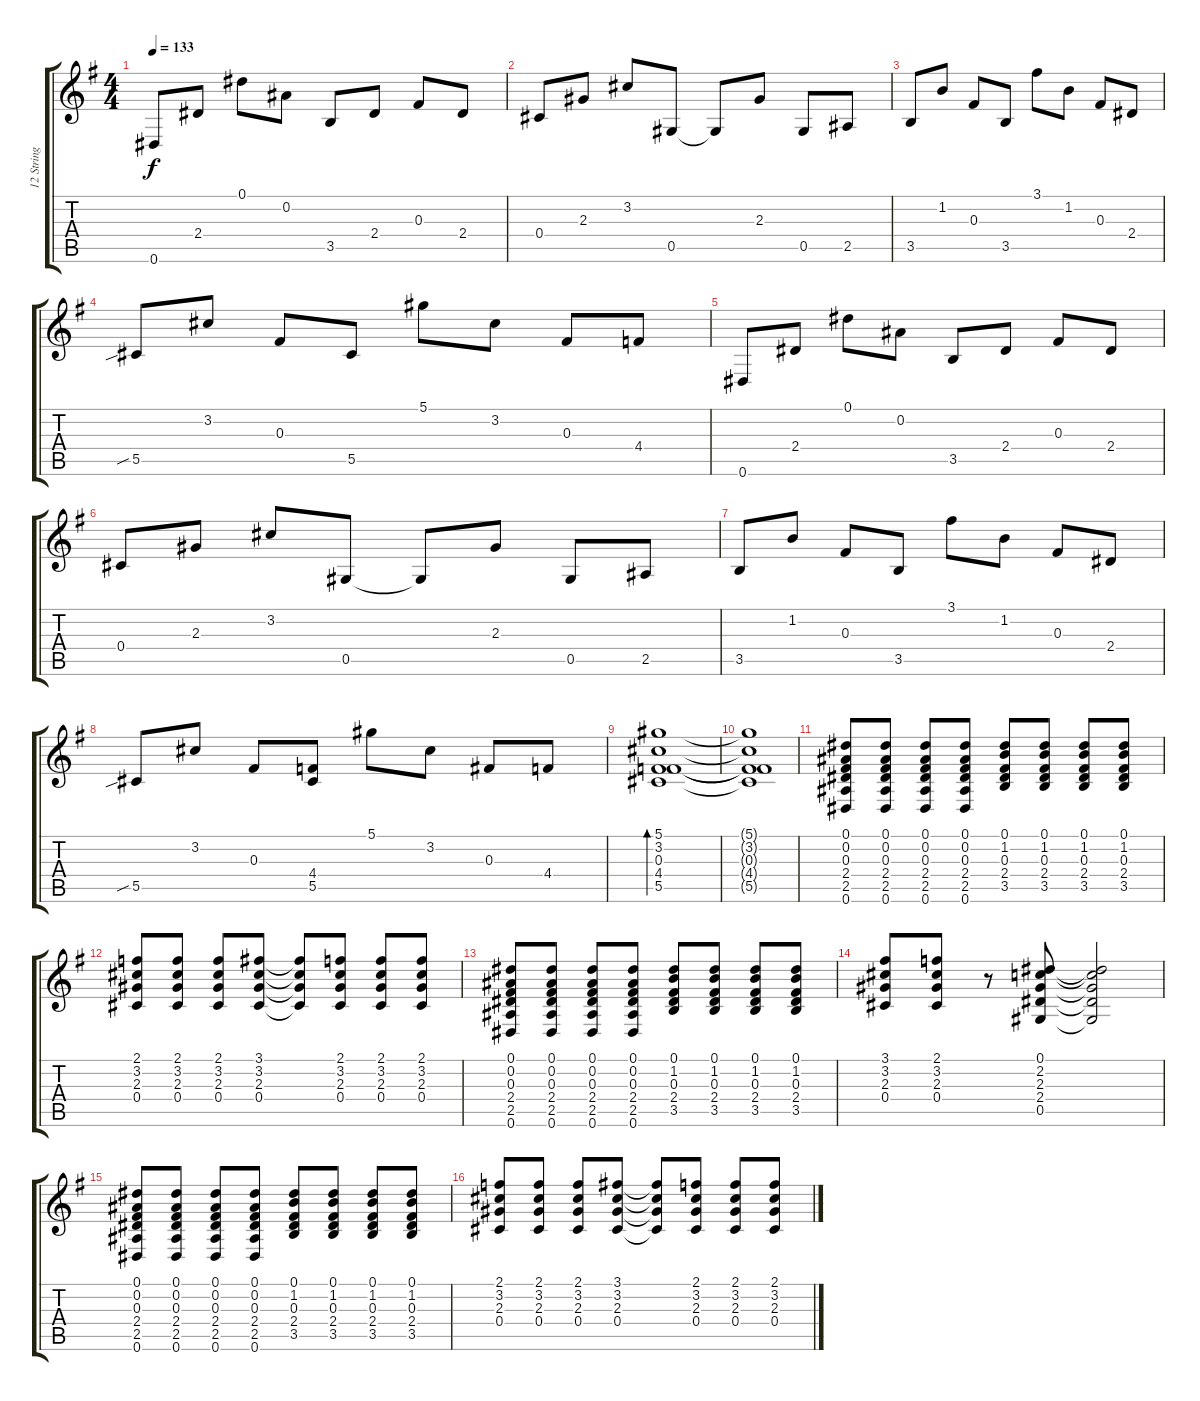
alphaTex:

\track ("12 String Acoustic Guitar 1" "12 String ") {instrument acousticguitarsteel}
\staff {score tabs}
\tuning (Eb4 Bb3 Gb3 Db3 Ab2 Eb2) {hide}
\ts (4 4)
\tempo 133
\clef g2
\ks g
0.6.8{dy f} 2.4.8 0.1.8 0.2.8 3.5.8 2.4.8 0.3.8 2.4.8 |
0.4.8 2.3.8 3.2.8 0.5.8 0.5{t}.8 2.3.8 0.5.8 2.5.8 |
3.5.8 1.2.8 0.3.8 3.5.8 3.1.8 1.2.8 0.3.8 2.4.8 |
5.5{sib}.8 3.2.8 0.3.8 5.5.8 5.1.8 3.2.8 0.3.8 4.4.8 |
0.6.8 2.4.8 0.1.8 0.2.8 3.5.8 2.4.8 0.3.8 2.4.8 |
0.4.8 2.3.8 3.2.8 0.5.8 0.5{t}.8 2.3.8 0.5.8 2.5.8 |
3.5.8 1.2.8 0.3.8 3.5.8 3.1.8 1.2.8 0.3.8 2.4.8 |
5.5{sib}.8 3.2.8 0.3.8 (4.4 5.5).8 5.1.8 3.2.8 0.3.8 4.4.8 |
(5.1 3.2 0.3 4.4 5.5).1{bd 120} |
(5.1{t} 3.2{t} 0.3{t} 4.4{t} 5.5{t}).1 |
(0.1 0.2 0.3 2.4 2.5 0.6).8 (0.1 0.2 0.3 2.4 2.5 0.6).8 (0.1 0.2 0.3 2.4 2.5 0.6).8 (0.1 0.2 0.3 2.4 2.5 0.6).8 (0.1 1.2 0.3 2.4 3.5).8 (0.1 1.2 0.3 2.4 3.5).8 (0.1 1.2 0.3 2.4 3.5).8 (0.1 1.2 0.3 2.4 3.5).8 |
(2.1 3.2 2.3 0.4).8 (2.1 3.2 2.3 0.4).8 (2.1 3.2 2.3 0.4).8 (3.1 3.2 2.3 0.4).8 (3.1{t} 3.2{t} 2.3{t} 0.4{t}).8 (2.1 3.2 2.3 0.4).8 (2.1 3.2 2.3 0.4).8 (2.1 3.2 2.3 0.4).8 |
(0.1 0.2 0.3 2.4 2.5 0.6).8 (0.1 0.2 0.3 2.4 2.5 0.6).8 (0.1 0.2 0.3 2.4 2.5 0.6).8 (0.1 0.2 0.3 2.4 2.5 0.6).8 (0.1 1.2 0.3 2.4 3.5).8 (0.1 1.2 0.3 2.4 3.5).8 (0.1 1.2 0.3 2.4 3.5).8 (0.1 1.2 0.3 2.4 3.5).8 |
(3.1 3.2 2.3 0.4).8 (2.1 3.2 2.3 0.4).8 r.8 (0.1 2.2 2.3 2.4 0.5).8 (0.1{t} 2.2{t} 2.3{t} 2.4{t} 0.5{t}).2 |
(0.1 0.2 0.3 2.4 2.5 0.6).8 (0.1 0.2 0.3 2.4 2.5 0.6).8 (0.1 0.2 0.3 2.4 2.5 0.6).8 (0.1 0.2 0.3 2.4 2.5 0.6).8 (0.1 1.2 0.3 2.4 3.5).8 (0.1 1.2 0.3 2.4 3.5).8 (0.1 1.2 0.3 2.4 3.5).8 (0.1 1.2 0.3 2.4 3.5).8 |
(2.1 3.2 2.3 0.4).8 (2.1 3.2 2.3 0.4).8 (2.1 3.2 2.3 0.4).8 (3.1 3.2 2.3 0.4).8 (3.1{t} 3.2{t} 2.3{t} 0.4{t}).8 (2.1 3.2 2.3 0.4).8 (2.1 3.2 2.3 0.4).8 (2.1 3.2 2.3 0.4).8
